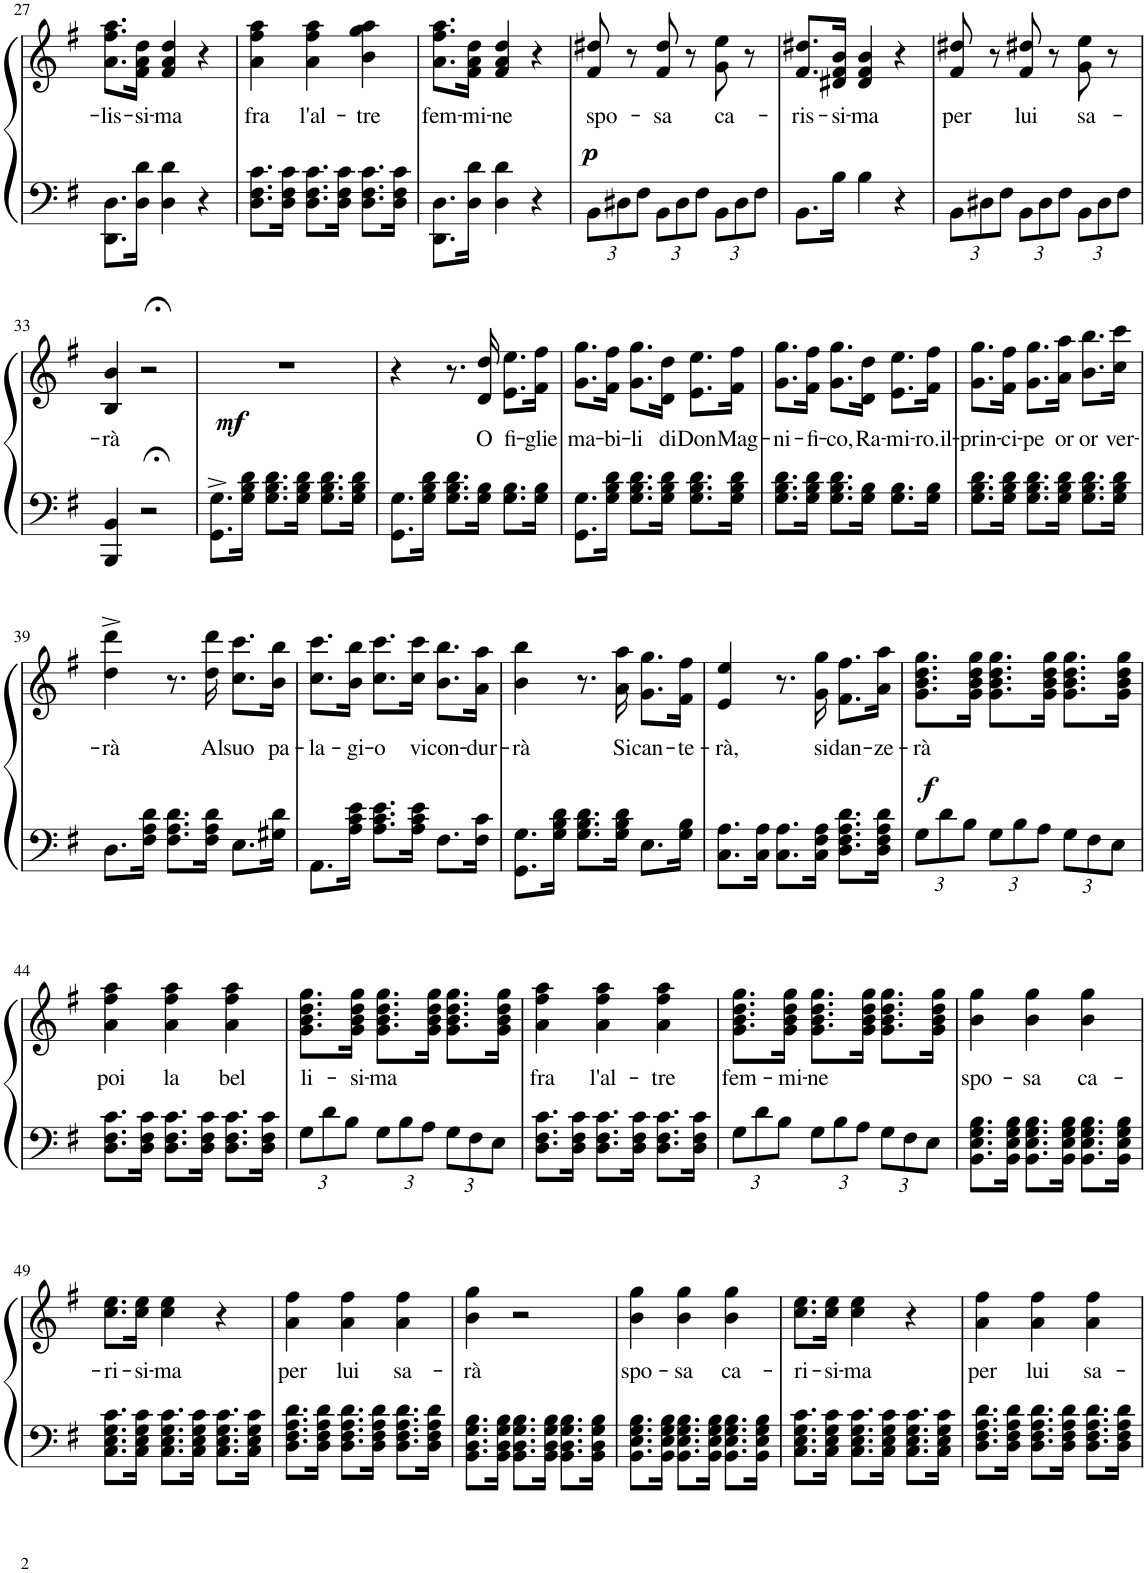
**kern	**kern	**text	**dynam
*part1	*part1	*part1	*part1
*staff2	*staff1	*staff1	*staff1/2
*I"Piano	*	*	*
*I'Pno.	*	*	*
!!LO:PB:g=z
*clefF4	*clefG2	*	*
*k[f#]	*k[f#]	*	*
*M3/4	*M3/4	*	*
=27	=27	=27	=27
!	!	!LO:LY:b	!
8.DD\ 8.D\L	8.a\ 8.ff#\ 8.aa\L	-lis-	.
!	!	!LO:LY:b	!
16D\ 16d\Jk	16f#\ 16a\ 16dd\Jk	-si-	.
!	!	!LO:LY:b	!
4D\ 4d\	4f#/ 4a/ 4dd/	-ma	.
4r	4r	.	.
=28	=28	=28	=28
!	!	!LO:LY:b	!
8.D\ 8.F#\ 8.c\L	4a\ 4ff#\ 4aa\	fra	.
16D\ 16F#\ 16c\Jk	.	.	.
!	!	!LO:LY:b	!
8.D\ 8.F#\ 8.c\L	4a\ 4ff#\ 4aa\	l'al-	.
16D\ 16F#\ 16c\Jk	.	.	.
!	!	!LO:LY:b	!
8.D\ 8.F#\ 8.c\L	4b\ 4gg\ 4aa\	-tre	.
16D\ 16F#\ 16c\Jk	.	.	.
=29	=29	=29	=29
!	!	!LO:LY:b	!
8.DD\ 8.D\L	8.a\ 8.ff#\ 8.aa\L	fem-	.
!	!	!LO:LY:b	!
16D\ 16d\Jk	16f#\ 16a\ 16dd\Jk	-mi-	.
!	!	!LO:LY:b	!
4D\ 4d\	4f#/ 4a/ 4dd/	-ne	.
4r	4r	.	.
=30	=30	=30	=30
*Xbrackettup	*	*	*
!	!	!LO:LY:b	!LO:DY:a=2
12BB\L	8f#/ 8dd#X/	spo-	p
12D#X\	.	.	.
.	8r	.	.
12F#\J	.	.	.
!	!	!LO:LY:b	!
12BB\L	8f#/ 8dd#/	-sa	.
12D#\	.	.	.
.	8r	.	.
12F#\J	.	.	.
!	!	!LO:LY:b	!
12BB\L	8g\ 8ee\	ca-	.
12D#\	.	.	.
.	8r	.	.
12F#\J	.	.	.
=31	=31	=31	=31
!	!	!LO:LY:b	!
8.BB\L	8.f#/ 8.dd#X/L	-ris-	.
!	!	!LO:LY:b	!
16B\Jk	16d#X/ 16f#/ 16b/Jk	-si-	.
!	!	!LO:LY:b	!
4B\	4d#/ 4f#/ 4b/	-ma	.
4r	4r	.	.
=32	=32	=32	=32
!	!	!LO:LY:b	!
12BB\L	8f#/ 8dd#X/	per	.
12D#X\	.	.	.
.	8r	.	.
12F#\J	.	.	.
!	!	!LO:LY:b	!
12BB\L	8f#/ 8dd#X/	lui	.
12D#\	.	.	.
.	8r	.	.
12F#\J	.	.	.
!	!	!LO:LY:b	!
12BB\L	8g\ 8ee\	sa-	.
12D#\	.	.	.
.	8r	.	.
12F#\J	.	.	.
!!LO:LB:g=z
=33	=33	=33	=33
!	!	!LO:LY:b	!
4BBB/ 4BB/	4B/ 4b/	-rà	.
2r;<	2r;<	.	.
=34	=34	=34	=34
!	!	!	!LO:DY:b
8.GG\^ 8.G\^L	2.r	.	mf
16G\ 16B\ 16d\Jk	.	.	.
8.G\ 8.B\ 8.d\L	.	.	.
16G\ 16B\ 16d\Jk	.	.	.
8.G\ 8.B\ 8.d\L	.	.	.
16G\ 16B\ 16d\Jk	.	.	.
=35	=35	=35	=35
8.GG\ 8.G\L	4r	.	.
16G\ 16B\ 16d\Jk	.	.	.
8.G\ 8.B\ 8.d\L	8.r	.	.
!	!	!LO:LY:b	!
16G\ 16B\Jk	16d/ 16dd/	O	.
!	!	!LO:LY:b	!
8.G\ 8.B\L	8.e\ 8.ee\L	fi-	.
!	!	!LO:LY:b	!
16G\ 16B\Jk	16f#\ 16ff#\Jk	-glie	.
=36	=36	=36	=36
!	!	!LO:LY:b	!
8.GG\ 8.G\L	8.g\ 8.gg\L	ma-	.
!	!	!LO:LY:b	!
16G\ 16B\ 16d\Jk	16f#\ 16ff#\Jk	-bi-	.
!	!	!LO:LY:b	!
8.G\ 8.B\ 8.d\L	8.g\ 8.gg\L	-li	.
!	!	!LO:LY:b	!
16G\ 16B\ 16d\Jk	16d\ 16dd\Jk	di	.
!	!	!LO:LY:b	!
8.G\ 8.B\ 8.d\L	8.e\ 8.ee\L	Don	.
!	!	!LO:LY:b	!
16G\ 16B\ 16d\Jk	16f#\ 16ff#\Jk	Mag-	.
=37	=37	=37	=37
!	!	!LO:LY:b	!
8.G\ 8.B\ 8.d\L	8.g\ 8.gg\L	-ni-	.
!	!	!LO:LY:b	!
16G\ 16B\ 16d\Jk	16f#\ 16ff#\Jk	-fi-	.
!	!	!LO:LY:b	!
8.G\ 8.B\ 8.d\L	8.g\ 8.gg\L	-co,	.
!	!	!LO:LY:b	!
16G\ 16B\Jk	16d\ 16dd\Jk	Ra-	.
!	!	!LO:LY:b	!
8.G\ 8.B\L	8.e\ 8.ee\L	-mi-	.
!	!	!LO:LY:b	!
16G\ 16B\Jk	16f#\ 16ff#\Jk	-ro.il-	.
=38	=38	=38	=38
!	!	!LO:LY:b	!
8.G\ 8.B\ 8.d\L	8.g\ 8.gg\L	-prin-	.
!	!	!LO:LY:b	!
16G\ 16B\ 16d\Jk	16f#\ 16ff#\Jk	-ci-	.
!	!	!LO:LY:b	!
8.G\ 8.B\ 8.d\L	8.g\ 8.gg\L	-pe	.
!	!	!LO:LY:b	!
16G\ 16B\ 16d\Jk	16a\ 16aa\Jk	or	.
!	!	!LO:LY:b	!
8.G\ 8.B\ 8.d\L	8.b\ 8.bb\L	or	.
!	!	!LO:LY:b	!
16G\ 16B\ 16d\Jk	16cc\ 16ccc\Jk	ver-	.
!!LO:LB:g=z
=39	=39	=39	=39
!	!	!LO:LY:b	!
8.D\L	4dd\^ 4ddd\^	-rà	.
16F#\ 16A\ 16d\Jk	.	.	.
8.F#\ 8.A\ 8.d\L	8.r	.	.
!	!	!LO:LY:b	!
16F#\ 16A\ 16d\Jk	16dd\ 16ddd\	Al	.
!	!	!LO:LY:b	!
8.E\L	8.cc\ 8.ccc\L	suo	.
!	!	!LO:LY:b	!
16G#X\ 16d\Jk	16b\ 16bb\Jk	pa-	.
=40	=40	=40	=40
!	!	!LO:LY:b	!
8.AA\L	8.cc\ 8.ccc\L	-la-	.
!	!	!LO:LY:b	!
16A\ 16c\ 16e\Jk	16b\ 16bb\Jk	-gi-	.
!	!	!LO:LY:b	!
8.A\ 8.c\ 8.e\L	8.cc\ 8.ccc\L	-o	.
!	!	!LO:LY:b	!
16A\ 16c\ 16e\Jk	16cc\ 16ccc\Jk	vi	.
!	!	!LO:LY:b	!
8.F#\L	8.b\ 8.bb\L	con-	.
!	!	!LO:LY:b	!
16F#\ 16c\Jk	16a\ 16aa\Jk	-dur-	.
=41	=41	=41	=41
!	!	!LO:LY:b	!
8.GG\ 8.G\L	4b\ 4bb\	-rà	.
16G\ 16B\ 16d\Jk	.	.	.
8.G\ 8.B\ 8.d\L	8.r	.	.
!	!	!LO:LY:b	!
16G\ 16B\ 16d\Jk	16a\ 16aa\	Si	.
!	!	!LO:LY:b	!
8.E\L	8.g\ 8.gg\L	can-	.
!	!	!LO:LY:b	!
16G\ 16B\Jk	16f#\ 16ff#\Jk	-te-	.
=42	=42	=42	=42
!	!	!LO:LY:b	!
8.C\ 8.A\L	4e/ 4ee/	-rà,	.
16C\ 16A\Jk	.	.	.
8.C\ 8.A\L	8.r	.	.
!	!	!LO:LY:b	!
16C\ 16F#\ 16A\Jk	16g\ 16gg\	si	.
!	!	!LO:LY:b	!
8.D\ 8.F#\ 8.A\ 8.d\L	8.f#\ 8.ff#\L	dan-	.
!	!	!LO:LY:b	!
16D\ 16F#\ 16A\ 16d\Jk	16a\ 16aa\Jk	-ze-	.
=43	=43	=43	=43
!	!	!LO:LY:b	!LO:DY:a=2
12G\L	8.g\ 8.b\ 8.dd\ 8.gg\L	rà	f
12d\	.	.	.
12B\J	.	.	.
.	16g\ 16b\ 16dd\ 16gg\Jk	.	.
12G\L	8.g\ 8.b\ 8.dd\ 8.gg\L	.	.
12B\	.	.	.
12A\J	.	.	.
.	16g\ 16b\ 16dd\ 16gg\Jk	.	.
12G\L	8.g\ 8.b\ 8.dd\ 8.gg\L	.	.
12F#\	.	.	.
12E\J	.	.	.
.	16g\ 16b\ 16dd\ 16gg\Jk	.	.
!!LO:LB:g=z
=44	=44	=44	=44
!	!	!LO:LY:b	!
8.D\ 8.F#\ 8.c\L	4a\ 4ff#\ 4aa\	poi	.
16D\ 16F#\ 16c\Jk	.	.	.
!	!	!LO:LY:b	!
8.D\ 8.F#\ 8.c\L	4a\ 4ff#\ 4aa\	la	.
16D\ 16F#\ 16c\Jk	.	.	.
!	!	!LO:LY:b	!
8.D\ 8.F#\ 8.c\L	4a\ 4ff#\ 4aa\	bel	.
16D\ 16F#\ 16c\Jk	.	.	.
=45	=45	=45	=45
!	!	!LO:LY:b	!
12G\L	8.g\ 8.b\ 8.dd\ 8.gg\L	li-	.
12d\	.	.	.
12B\J	.	.	.
!	!	!LO:LY:b	!
.	16g\ 16b\ 16dd\ 16gg\Jk	-si-	.
!	!	!LO:LY:b	!
12G\L	8.g\ 8.b\ 8.dd\ 8.gg\L	-ma	.
12B\	.	.	.
12A\J	.	.	.
.	16g\ 16b\ 16dd\ 16gg\Jk	.	.
12G\L	8.g\ 8.b\ 8.dd\ 8.gg\L	.	.
12F#\	.	.	.
12E\J	.	.	.
.	16g\ 16b\ 16dd\ 16gg\Jk	.	.
=46	=46	=46	=46
!	!	!LO:LY:b	!
8.D\ 8.F#\ 8.c\L	4a\ 4ff#\ 4aa\	fra	.
16D\ 16F#\ 16c\Jk	.	.	.
!	!	!LO:LY:b	!
8.D\ 8.F#\ 8.c\L	4a\ 4ff#\ 4aa\	l'al-	.
16D\ 16F#\ 16c\Jk	.	.	.
!	!	!LO:LY:b	!
8.D\ 8.F#\ 8.c\L	4a\ 4ff#\ 4aa\	-tre	.
16D\ 16F#\ 16c\Jk	.	.	.
=47	=47	=47	=47
!	!	!LO:LY:b	!
12G\L	8.g\ 8.b\ 8.dd\ 8.gg\L	fem-	.
12d\	.	.	.
12B\J	.	.	.
!	!	!LO:LY:b	!
.	16g\ 16b\ 16dd\ 16gg\Jk	-mi-	.
!	!	!LO:LY:b	!
12G\L	8.g\ 8.b\ 8.dd\ 8.gg\L	-ne	.
12B\	.	.	.
12A\J	.	.	.
.	16g\ 16b\ 16dd\ 16gg\Jk	.	.
12G\L	8.g\ 8.b\ 8.dd\ 8.gg\L	.	.
12F#\	.	.	.
12E\J	.	.	.
.	16g\ 16b\ 16dd\ 16gg\Jk	.	.
=48	=48	=48	=48
!	!	!LO:LY:b	!
8.BB\ 8.E\ 8.G\ 8.B\L	4b\ 4gg\	spo-	.
16BB\ 16E\ 16G\ 16B\Jk	.	.	.
!	!	!LO:LY:b	!
8.BB\ 8.E\ 8.G\ 8.B\L	4b\ 4gg\	-sa	.
16BB\ 16E\ 16G\ 16B\Jk	.	.	.
!	!	!LO:LY:b	!
8.BB\ 8.E\ 8.G\ 8.B\L	4b\ 4gg\	ca-	.
16BB\ 16E\ 16G\ 16B\Jk	.	.	.
!!LO:LB:g=z
=49	=49	=49	=49
!	!	!LO:LY:b	!
8.C\ 8.E\ 8.G\ 8.c\L	8.cc\ 8.ee\L	-ri-	.
!	!	!LO:LY:b	!
16C\ 16E\ 16G\ 16c\Jk	16cc\ 16ee\Jk	-si-	.
!	!	!LO:LY:b	!
8.C\ 8.E\ 8.G\ 8.c\L	4cc\ 4ee\	-ma	.
16C\ 16E\ 16G\ 16c\Jk	.	.	.
8.C\ 8.E\ 8.G\ 8.c\L	4r	.	.
16C\ 16E\ 16G\ 16c\Jk	.	.	.
=50	=50	=50	=50
!	!	!LO:LY:b	!
8.D\ 8.F#\ 8.A\ 8.d\L	4a\ 4ff#\	per	.
16D\ 16F#\ 16A\ 16d\Jk	.	.	.
!	!	!LO:LY:b	!
8.D\ 8.F#\ 8.A\ 8.d\L	4a\ 4ff#\	lui	.
16D\ 16F#\ 16A\ 16d\Jk	.	.	.
!	!	!LO:LY:b	!
8.D\ 8.F#\ 8.A\ 8.d\L	4a\ 4ff#\	sa-	.
16D\ 16F#\ 16A\ 16d\Jk	.	.	.
=51	=51	=51	=51
!	!	!LO:LY:b	!
8.BB\ 8.D\ 8.G\ 8.B\L	4b\ 4gg\	-rà	.
16BB\ 16D\ 16G\ 16B\Jk	.	.	.
8.BB\ 8.D\ 8.G\ 8.B\L	2r	.	.
16BB\ 16D\ 16G\ 16B\Jk	.	.	.
8.BB\ 8.D\ 8.G\ 8.B\L	.	.	.
16BB\ 16D\ 16G\ 16B\Jk	.	.	.
=52	=52	=52	=52
!	!	!LO:LY:b	!
8.BB\ 8.E\ 8.G\ 8.B\L	4b\ 4gg\	spo-	.
16BB\ 16E\ 16G\ 16B\Jk	.	.	.
!	!	!LO:LY:b	!
8.BB\ 8.E\ 8.G\ 8.B\L	4b\ 4gg\	-sa	.
16BB\ 16E\ 16G\ 16B\Jk	.	.	.
!	!	!LO:LY:b	!
8.BB\ 8.E\ 8.G\ 8.B\L	4b\ 4gg\	ca-	.
16BB\ 16E\ 16G\ 16B\Jk	.	.	.
=53	=53	=53	=53
!	!	!LO:LY:b	!
8.C\ 8.E\ 8.G\ 8.c\L	8.cc\ 8.ee\L	-ri-	.
!	!	!LO:LY:b	!
16C\ 16E\ 16G\ 16c\Jk	16cc\ 16ee\Jk	-si-	.
!	!	!LO:LY:b	!
8.C\ 8.E\ 8.G\ 8.c\L	4cc\ 4ee\	-ma	.
16C\ 16E\ 16G\ 16c\Jk	.	.	.
8.C\ 8.E\ 8.G\ 8.c\L	4r	.	.
16C\ 16E\ 16G\ 16c\Jk	.	.	.
=54	=54	=54	=54
!	!	!LO:LY:b	!
8.D\ 8.F#\ 8.A\ 8.d\L	4a\ 4ff#\	per	.
16D\ 16F#\ 16A\ 16d\Jk	.	.	.
!	!	!LO:LY:b	!
8.D\ 8.F#\ 8.A\ 8.d\L	4a\ 4ff#\	lui	.
16D\ 16F#\ 16A\ 16d\Jk	.	.	.
!	!	!LO:LY:b	!
8.D\ 8.F#\ 8.A\ 8.d\L	4a\ 4ff#\	sa-	.
16D\ 16F#\ 16A\ 16d\Jk	.	.	.
=	=	=	=
*-	*-	*-	*-
